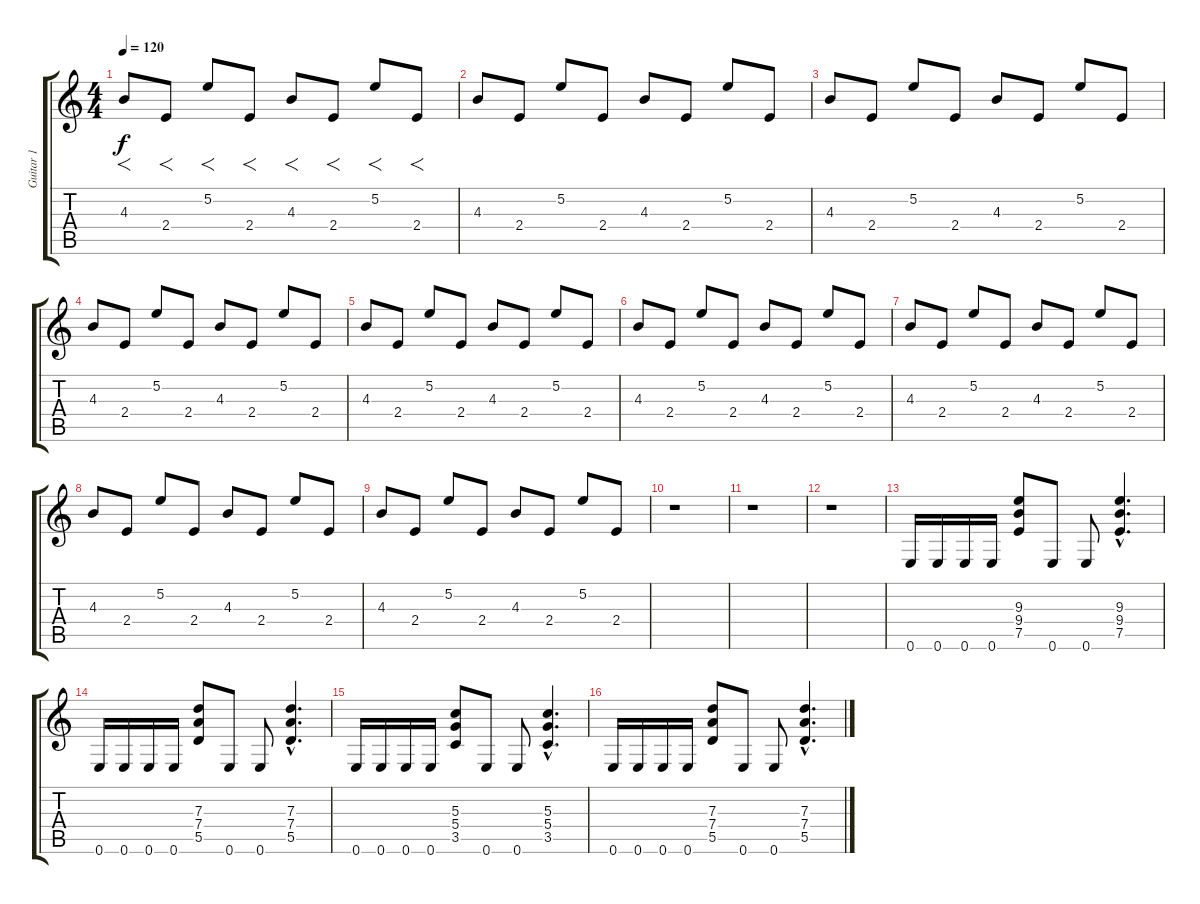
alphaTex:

\track ("Guitar 1" "Guitar 1") {instrument distortionguitar}
\staff {score tabs}
\tuning (E4 B3 G3 D3 A2 E2) {hide}
\ts (4 4)
\tempo 120
\clef g2
\ks c
4.3.8{f dy f instrument distortionguitar} 2.4.8{f} 5.2.8{f} 2.4.8{f} 4.3.8{f} 2.4.8{f} 5.2.8{f} 2.4.8{f} |
4.3.8 2.4.8 5.2.8 2.4.8 4.3.8 2.4.8 5.2.8 2.4.8 |
4.3.8 2.4.8 5.2.8 2.4.8 4.3.8 2.4.8 5.2.8 2.4.8 |
4.3.8 2.4.8 5.2.8 2.4.8 4.3.8 2.4.8 5.2.8 2.4.8 |
4.3.8 2.4.8 5.2.8 2.4.8 4.3.8 2.4.8 5.2.8 2.4.8 |
4.3.8 2.4.8 5.2.8 2.4.8 4.3.8 2.4.8 5.2.8 2.4.8 |
4.3.8 2.4.8 5.2.8 2.4.8 4.3.8 2.4.8 5.2.8 2.4.8 |
4.3.8 2.4.8 5.2.8 2.4.8 4.3.8 2.4.8 5.2.8 2.4.8 |
4.3.8 2.4.8 5.2.8 2.4.8 4.3.8 2.4.8 5.2.8 2.4.8 |
r.1 |
r.1 |
r.1 |
0.6.16 0.6.16 0.6.16 0.6.16 (9.3 9.4 7.5).8 0.6.8 0.6.8 (9.3{hac} 9.4{hac} 7.5{hac}).4{d} |
0.6.16 0.6.16 0.6.16 0.6.16 (7.3 7.4 5.5).8 0.6.8 0.6.8 (7.3{hac} 7.4{hac} 5.5{hac}).4{d} |
0.6.16 0.6.16 0.6.16 0.6.16 (5.3 5.4 3.5).8 0.6.8 0.6.8 (5.3{hac} 5.4{hac} 3.5{hac}).4{d} |
0.6.16 0.6.16 0.6.16 0.6.16 (7.3 7.4 5.5).8 0.6.8 0.6.8 (7.3{hac} 7.4{hac} 5.5{hac}).4{d}
